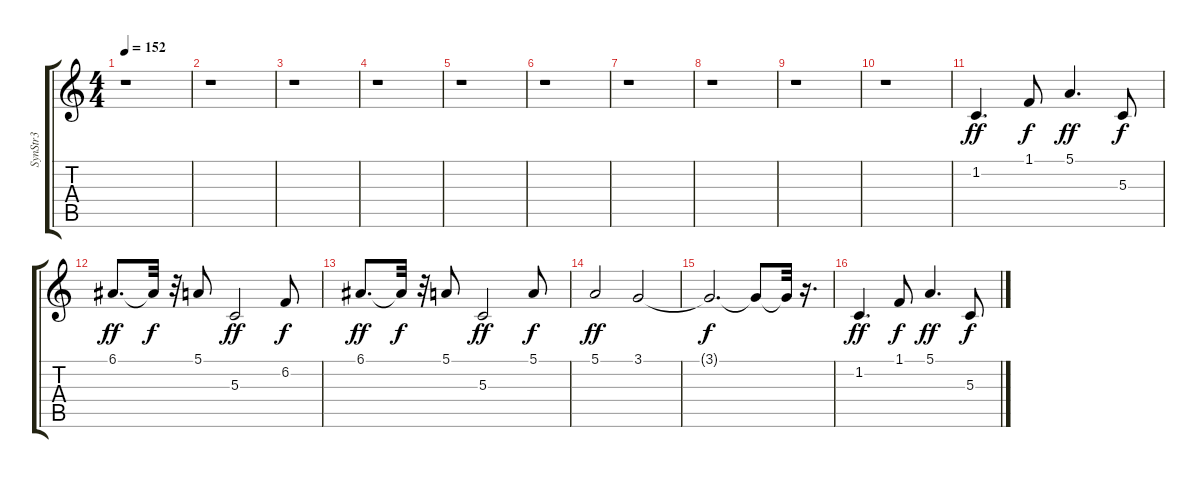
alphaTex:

\track ("SynStr3 " "SynStr3 ") {instrument synthstrings1}
\staff {score tabs}
\tuning (E4 B3 G3 D3 A2 E2) {hide}
\ts (4 4)
\tempo 152
\clef g2
\ks c
r.1{dy ff} |
r.1 |
r.1 |
r.1 |
r.1 |
r.1 |
r.1 |
r.1 |
r.1 |
r.1 |
1.2.4{d} 1.1.8{dy f} 5.1.4{d dy ff} 5.3.8{dy f} |
6.1.8{d dy ff} 6.1{t}.32{dy f} r.32 5.1.8 5.3.2{dy ff} 6.2.8{dy f} |
6.1.8{d dy ff} 6.1{t}.32{dy f} r.32 5.1.8 5.3.2{dy ff} 5.1.8{dy f} |
5.1.2{dy ff} 3.1.2 |
3.1{t}.2{d dy f} 3.1{t}.8 3.1{t}.32 r.16{d} |
1.2.4{d dy ff} 1.1.8{dy f} 5.1.4{d dy ff} 5.3.8{dy f}
